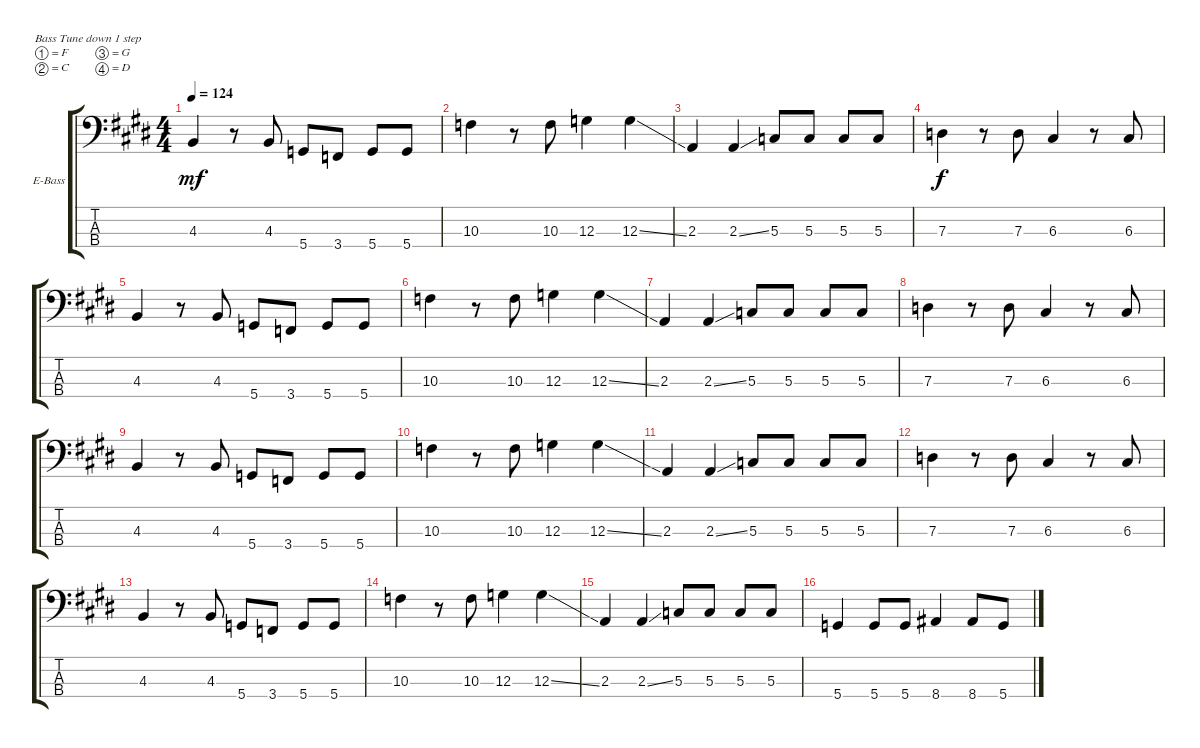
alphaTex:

\defaultSystemsLayout 4
\bracketExtendMode groupsimilarinstruments
\firstSystemTrackNameOrientation horizontal
\otherSystemsTrackNameOrientation horizontal
\track ("Electric Bass" "E-Bass") {instrument electricbassfinger}
\staff {score tabs}
\tuning (F2 C2 G1 D1)
\ts (4 4)
\tempo 124
\clef f4
\scale
1.07818
\ks e
4.3.4{dy mf} r.8 4.3.8 5.4.8 3.4.8 5.4.8 5.4.8 |
\scale
0.921816 10.3.4 r.8 10.3.8 12.3.4 12.3{ss}.4 |
\scale
1.07818 2.3.4 2.3{ss}.4 5.3.8 5.3.8 5.3.8 5.3.8 |
\scale
0.921816 7.3.4{dy f} r.8 7.3.8 6.3.4 r.8 6.3.8 |
\scale
1.07818 4.3.4 r.8 4.3.8 5.4.8 3.4.8 5.4.8 5.4.8 |
\scale
0.921816 10.3.4 r.8 10.3.8 12.3.4 12.3{ss}.4 |
\scale
1.07818 2.3.4 2.3{ss}.4 5.3.8 5.3.8 5.3.8 5.3.8 |
\scale
0.921816 7.3.4 r.8 7.3.8 6.3.4 r.8 6.3.8 |
\scale
1.07818 4.3.4 r.8 4.3.8 5.4.8 3.4.8 5.4.8 5.4.8 |
\scale
0.921816 10.3.4 r.8 10.3.8 12.3.4 12.3{ss}.4 |
\scale
1.07818 2.3.4 2.3{ss}.4 5.3.8 5.3.8 5.3.8 5.3.8 |
\scale
0.921816 7.3.4 r.8 7.3.8 6.3.4 r.8 6.3.8 |
\scale
1.07818 4.3.4 r.8 4.3.8 5.4.8 3.4.8 5.4.8 5.4.8 |
\scale
0.921816 10.3.4 r.8 10.3.8 12.3.4 12.3{ss}.4 |
\scale
1.07818 2.3.4 2.3{ss}.4 5.3.8 5.3.8 5.3.8 5.3.8 |
\scale
0.921816 5.4.4 5.4.8 5.4.8 8.4.4 8.4.8 5.4.8
